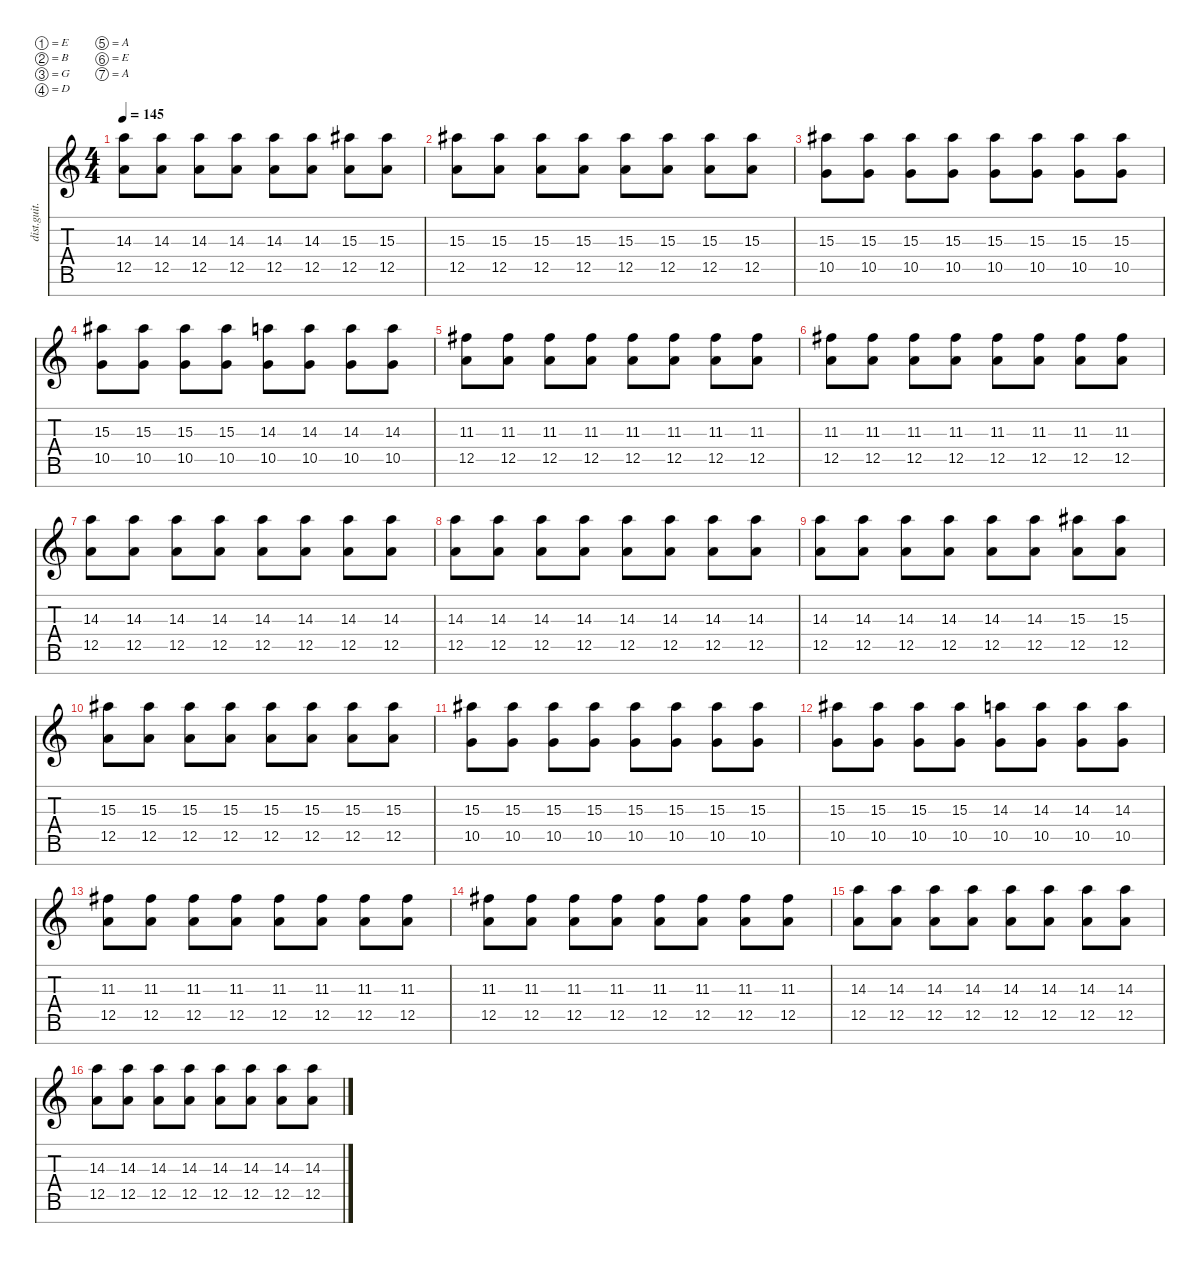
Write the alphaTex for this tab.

\defaultSystemsLayout 4
\hideDynamics
\bracketExtendMode nobrackets
\track ("Distortion Guitar - Zoli" "dist.guit.") {instrument distortionguitar}
\staff {score tabs}
\tuning (E4 B3 G3 D3 A2 E2 A1)
\ts (4 4)
\tempo 145
\clef g2
\ks c
(12.5 14.3).8{dy ff} (12.5 14.3).8 (12.5 14.3).8 (12.5 14.3).8 (12.5 14.3).8 (12.5 14.3).8 (12.5 15.3{acc #}).8 (12.5 15.3{acc #}).8 |
(12.5 15.3{acc #}).8 (12.5 15.3{acc #}).8 (12.5 15.3{acc #}).8 (12.5 15.3{acc #}).8 (12.5 15.3{acc #}).8 (12.5 15.3{acc #}).8 (12.5 15.3{acc #}).8 (12.5 15.3{acc #}).8 |
(10.5 15.3{acc #}).8 (10.5 15.3{acc #}).8 (10.5 15.3{acc #}).8 (10.5 15.3{acc #}).8 (10.5 15.3{acc #}).8 (10.5 15.3{acc #}).8 (10.5 15.3{acc #}).8 (10.5 15.3{acc #}).8 |
(10.5 15.3{acc #}).8 (10.5 15.3{acc #}).8 (10.5 15.3{acc #}).8 (10.5 15.3{acc #}).8 (10.5 14.3).8 (10.5 14.3).8 (10.5 14.3).8 (10.5 14.3).8 |
(12.5 11.3{acc #}).8 (12.5 11.3{acc #}).8 (12.5 11.3{acc #}).8 (12.5 11.3{acc #}).8 (12.5 11.3{acc #}).8 (12.5 11.3{acc #}).8 (12.5 11.3{acc #}).8 (12.5 11.3{acc #}).8 |
(12.5 11.3{acc #}).8 (12.5 11.3{acc #}).8 (12.5 11.3{acc #}).8 (12.5 11.3{acc #}).8 (12.5 11.3{acc #}).8 (12.5 11.3{acc #}).8 (12.5 11.3{acc #}).8 (12.5 11.3{acc #}).8 |
(12.5 14.3).8 (12.5 14.3).8 (12.5 14.3).8 (12.5 14.3).8 (12.5 14.3).8 (12.5 14.3).8 (12.5 14.3).8 (12.5 14.3).8 |
(12.5 14.3).8 (12.5 14.3).8 (12.5 14.3).8 (12.5 14.3).8 (12.5 14.3).8 (12.5 14.3).8 (12.5 14.3).8 (12.5 14.3).8 |
(12.5 14.3).8 (12.5 14.3).8 (12.5 14.3).8 (12.5 14.3).8 (12.5 14.3).8 (12.5 14.3).8 (12.5 15.3{acc #}).8 (12.5 15.3{acc #}).8 |
(12.5 15.3{acc #}).8 (12.5 15.3{acc #}).8 (12.5 15.3{acc #}).8 (12.5 15.3{acc #}).8 (12.5 15.3{acc #}).8 (12.5 15.3{acc #}).8 (12.5 15.3{acc #}).8 (12.5 15.3{acc #}).8 |
(10.5 15.3{acc #}).8 (10.5 15.3{acc #}).8 (10.5 15.3{acc #}).8 (10.5 15.3{acc #}).8 (10.5 15.3{acc #}).8 (10.5 15.3{acc #}).8 (10.5 15.3{acc #}).8 (10.5 15.3{acc #}).8 |
(10.5 15.3{acc #}).8 (10.5 15.3{acc #}).8 (10.5 15.3{acc #}).8 (10.5 15.3{acc #}).8 (10.5 14.3).8 (10.5 14.3).8 (10.5 14.3).8 (10.5 14.3).8 |
(12.5 11.3{acc #}).8 (12.5 11.3{acc #}).8 (12.5 11.3{acc #}).8 (12.5 11.3{acc #}).8 (12.5 11.3{acc #}).8 (12.5 11.3{acc #}).8 (12.5 11.3{acc #}).8 (12.5 11.3{acc #}).8 |
(12.5 11.3{acc #}).8 (12.5 11.3{acc #}).8 (12.5 11.3{acc #}).8 (12.5 11.3{acc #}).8 (12.5 11.3{acc #}).8 (12.5 11.3{acc #}).8 (12.5 11.3{acc #}).8 (12.5 11.3{acc #}).8 |
(12.5 14.3).8 (12.5 14.3).8 (12.5 14.3).8 (12.5 14.3).8 (12.5 14.3).8 (12.5 14.3).8 (12.5 14.3).8 (12.5 14.3).8 |
(12.5 14.3).8 (12.5 14.3).8 (12.5 14.3).8 (12.5 14.3).8 (12.5 14.3).8 (12.5 14.3).8 (12.5 14.3).8 (12.5 14.3).8
